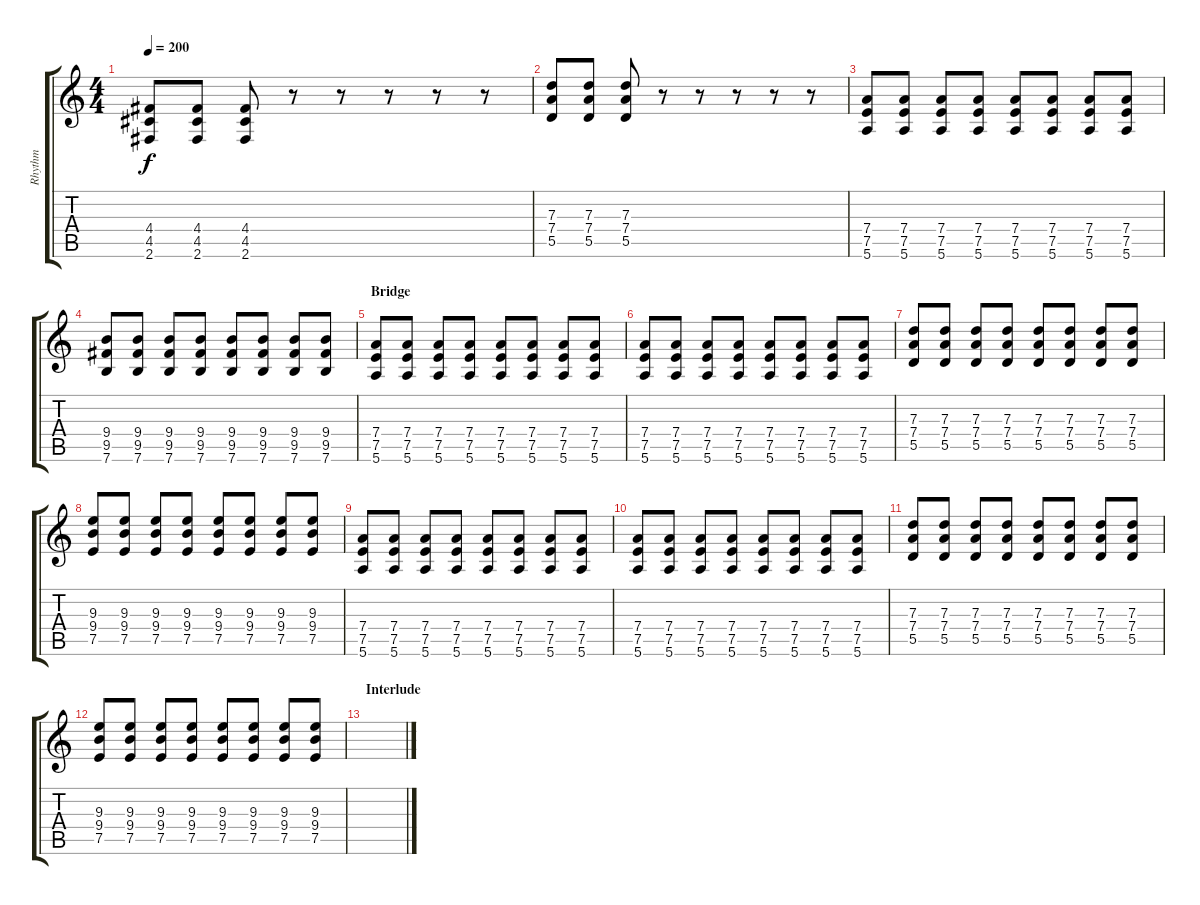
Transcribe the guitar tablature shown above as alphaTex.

\track ("Rhythm" "Rhythm") {instrument distortionguitar}
\staff {score tabs}
\tuning (E4 B3 G3 D3 A2 E2) {hide}
\ts (4 4)
\tempo 200
\clef g2
\ks c
(4.4 4.5 2.6).8{dy f} (4.4 4.5 2.6).8 (4.4 4.5 2.6).8 r.8 r.8 r.8 r.8 r.8 |
(7.3 7.4 5.5).8 (7.3 7.4 5.5).8 (7.3 7.4 5.5).8 r.8 r.8 r.8 r.8 r.8 |
(7.4 7.5 5.6).8 (7.4 7.5 5.6).8 (7.4 7.5 5.6).8 (7.4 7.5 5.6).8 (7.4 7.5 5.6).8 (7.4 7.5 5.6).8 (7.4 7.5 5.6).8 (7.4 7.5 5.6).8 |
(9.4 9.5 7.6).8 (9.4 9.5 7.6).8 (9.4 9.5 7.6).8 (9.4 9.5 7.6).8 (9.4 9.5 7.6).8 (9.4 9.5 7.6).8 (9.4 9.5 7.6).8 (9.4 9.5 7.6).8 |
\section ("" "Bridge")
(7.4 7.5 5.6).8 (7.4 7.5 5.6).8 (7.4 7.5 5.6).8 (7.4 7.5 5.6).8 (7.4 7.5 5.6).8 (7.4 7.5 5.6).8 (7.4 7.5 5.6).8 (7.4 7.5 5.6).8 |
(7.4 7.5 5.6).8 (7.4 7.5 5.6).8 (7.4 7.5 5.6).8 (7.4 7.5 5.6).8 (7.4 7.5 5.6).8 (7.4 7.5 5.6).8 (7.4 7.5 5.6).8 (7.4 7.5 5.6).8 |
(7.3 7.4 5.5).8 (7.3 7.4 5.5).8 (7.3 7.4 5.5).8 (7.3 7.4 5.5).8 (7.3 7.4 5.5).8 (7.3 7.4 5.5).8 (7.3 7.4 5.5).8 (7.3 7.4 5.5).8 |
(9.3 9.4 7.5).8 (9.3 9.4 7.5).8 (9.3 9.4 7.5).8 (9.3 9.4 7.5).8 (9.3 9.4 7.5).8 (9.3 9.4 7.5).8 (9.3 9.4 7.5).8 (9.3 9.4 7.5).8 |
(7.4 7.5 5.6).8 (7.4 7.5 5.6).8 (7.4 7.5 5.6).8 (7.4 7.5 5.6).8 (7.4 7.5 5.6).8 (7.4 7.5 5.6).8 (7.4 7.5 5.6).8 (7.4 7.5 5.6).8 |
(7.4 7.5 5.6).8 (7.4 7.5 5.6).8 (7.4 7.5 5.6).8 (7.4 7.5 5.6).8 (7.4 7.5 5.6).8 (7.4 7.5 5.6).8 (7.4 7.5 5.6).8 (7.4 7.5 5.6).8 |
(7.3 7.4 5.5).8 (7.3 7.4 5.5).8 (7.3 7.4 5.5).8 (7.3 7.4 5.5).8 (7.3 7.4 5.5).8 (7.3 7.4 5.5).8 (7.3 7.4 5.5).8 (7.3 7.4 5.5).8 |
(9.3 9.4 7.5).8 (9.3 9.4 7.5).8 (9.3 9.4 7.5).8 (9.3 9.4 7.5).8 (9.3 9.4 7.5).8 (9.3 9.4 7.5).8 (9.3 9.4 7.5).8 (9.3 9.4 7.5).8 |
\section ("" "Interlude")
